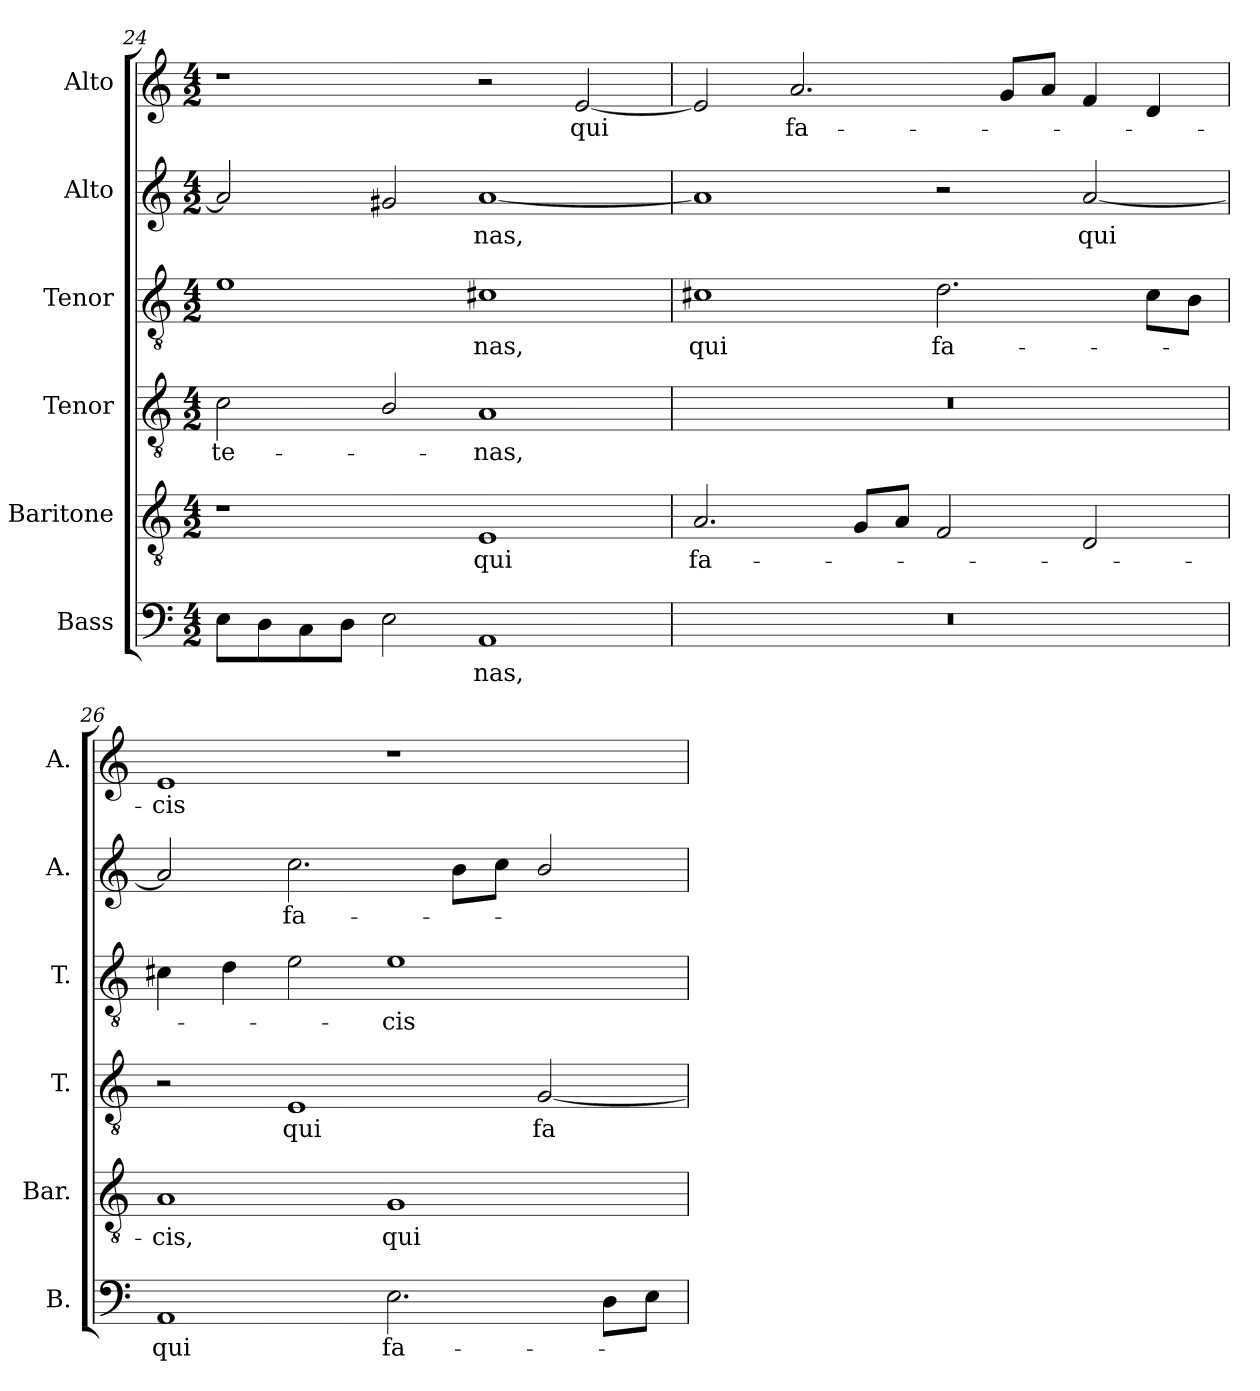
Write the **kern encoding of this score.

**kern	**text	**kern	**text	**kern	**text	**kern	**text	**kern	**text	**kern	**text
*part6	*part6	*part5	*part5	*part4	*part4	*part3	*part3	*part2	*part2	*part1	*part1
*staff6	*staff6	*staff5	*staff5	*staff4	*staff4	*staff3	*staff3	*staff2	*staff2	*staff1	*staff1
*I"Bass	*	*I"Baritone	*	*I"Tenor	*	*I"Tenor	*	*I"Alto	*	*I"Alto	*
*I'B.	*	*I'Bar.	*	*I'T.	*	*I'T.	*	*I'A.	*	*I'A.	*
*clefF4	*	*clefGv2	*	*clefGv2	*	*clefGv2	*	*clefG2	*	*clefG2	*
*	*	*ITrd7c12	*	*ITrd7c12	*	*ITrd7c12	*	*	*	*	*
*k[]	*	*k[]	*	*k[]	*	*k[]	*	*k[]	*	*k[]	*
*C:	*	*C:	*	*C:	*	*C:	*	*C:	*	*C:	*
*M4/2	*	*M4/2	*	*M4/2	*	*M4/2	*	*M4/2	*	*M4/2	*
=24	=24	=24	=24	=24	=24	=24	=24	=24	=24	=24	=24
!	!	!	!	!	!LO:LY:b:color=#000000	!	!	!	!	!	!
8Ei\L	.	1r	.	2Ci\	-te-	1Ei	.	2ai/]	.	1r	.
8Di\	.	.	.	.	.	.	.	.	.	.	.
8Ci\	.	.	.	.	.	.	.	.	.	.	.
8Di\J	.	.	.	.	.	.	.	.	.	.	.
2Ei\	.	.	.	2BBi/	.	.	.	2g#Xi/	.	.	.
!	!LO:LY:b:color=#000000	!	!	!	!	!	!	!	!	!	!
!	!	!	!LO:LY:b:color=#000000	!	!	!	!	!	!	!	!
!	!	!	!	!	!LO:LY:b:color=#000000	!	!	!	!	!	!
!	!	!	!	!	!	!	!LO:LY:b:color=#000000	!	!	!	!
!	!	!	!	!	!	!	!	!	!LO:LY:b:color=#000000	!	!
1AAi	-nas,	1EEi	qui	1AAi	-nas,	1C#Xi	-nas,	[1ai	-nas,	2r	.
!	!	!	!	!	!	!	!	!	!	!	!LO:LY:b:color=#000000
.	.	.	.	.	.	.	.	.	.	[2ei/	qui
=25	=25	=25	=25	=25	=25	=25	=25	=25	=25	=25	=25
!LO:N:vis=1	!	!	!	!	!	!	!	!	!	!	!
!	!	!	!LO:LY:b:color=#000000	!LO:N:vis=1	!	!	!	!	!	!	!
!	!	!	!	!	!	!	!LO:LY:b:color=#000000	!	!	!	!
0r	.	2.AAi/	fa-	0r	.	1C#Xi	qui	1ai]	.	2ei/]	.
!	!	!	!	!	!	!	!	!	!	!	!LO:LY:b:color=#000000
.	.	.	.	.	.	.	.	.	.	2.ai/	fa-
.	.	8GGi/L	.	.	.	.	.	.	.	.	.
.	.	8AAi/J	.	.	.	.	.	.	.	.	.
!	!	!	!	!	!	!	!LO:LY:b:color=#000000	!	!	!	!
.	.	2FFi/	.	.	.	2.Di\	fa-	2r	.	.	.
.	.	.	.	.	.	.	.	.	.	8gi/L	.
.	.	.	.	.	.	.	.	.	.	8ai/J	.
!	!	!	!	!	!	!	!	!	!LO:LY:b:color=#000000	!	!
.	.	2DDi/	.	.	.	.	.	[2ai/	qui	4fi/	.
.	.	.	.	.	.	8C#i\L	.	.	.	4di/	.
.	.	.	.	.	.	8BBi\J	.	.	.	.	.
=26	=26	=26	=26	=26	=26	=26	=26	=26	=26	=26	=26
!	!LO:LY:b:color=#000000	!	!	!	!	!	!	!	!	!	!
!	!	!	!LO:LY:b:color=#000000	!	!	!	!	!	!	!	!
!	!	!	!	!	!	!	!	!	!	!	!LO:LY:b:color=#000000
1AAi	qui	1AAi	-cis,	2r	.	4C#Xi\	.	2ai/]	.	1ei	-cis
.	.	.	.	.	.	4Di\	.	.	.	.	.
!	!	!	!	!	!LO:LY:b:color=#000000	!	!	!	!	!	!
!	!	!	!	!	!	!	!	!	!LO:LY:b:color=#000000	!	!
.	.	.	.	1EEi	qui	2Ei\	.	2.cci\	fa-	.	.
!	!LO:LY:b:color=#000000	!	!	!	!	!	!	!	!	!	!
!	!	!	!LO:LY:b:color=#000000	!	!	!	!	!	!	!	!
!	!	!	!	!	!	!	!LO:LY:b:color=#000000	!	!	!	!
2.Ei\	fa-	1GGi	qui	.	.	1Ei	-cis	.	.	1r	.
.	.	.	.	.	.	.	.	8bi\L	.	.	.
.	.	.	.	.	.	.	.	8cci\J	.	.	.
!	!	!	!	!	!LO:LY:b:color=#000000	!	!	!	!	!	!
.	.	.	.	[2GGi/	fa-	.	.	2bi/	.	.	.
8Di\L	.	.	.	.	.	.	.	.	.	.	.
8Ei\J	.	.	.	.	.	.	.	.	.	.	.
=	=	=	=	=	=	=	=	=	=	=	=
*-	*-	*-	*-	*-	*-	*-	*-	*-	*-	*-	*-
